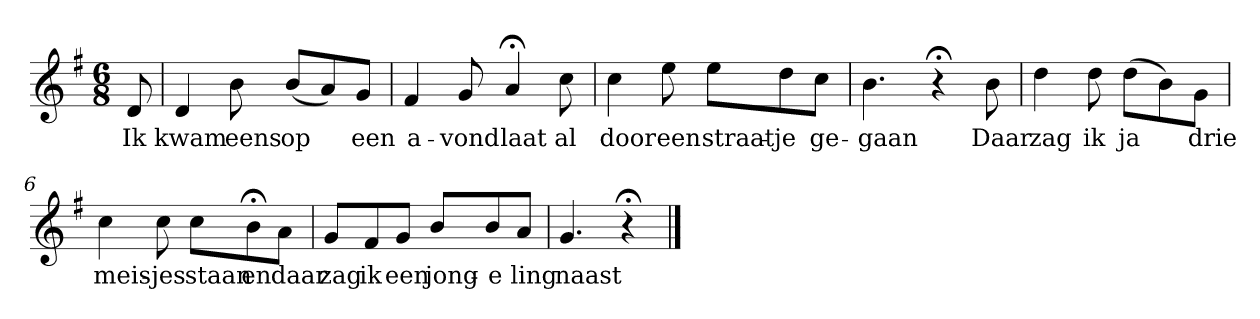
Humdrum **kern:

**kern	**text
*part1	*part1
*staff1	*staff1
*k[f#]	*
*G:	*
*M6/8	*
*MM120	*
=	=
8d	Ik
=1	=1
4d	kwam
8b	eens
(8bL	op
8a)	.
8gJ	een
=2	=2
4f#	a-
8g	-vond
4a;<	laat
8cc	al
=3	=3
4cc	door
8ee	een
8eeL	straat-
8dd	-je
8ccJ	ge-
=4	=4
4.b	-gaan
4r;<	.
8b	Daar
=5	=5
4dd	zag
8dd	ik
(8ddL	ja
8b)	.
8gJ	drie
=6	=6
4cc	meis-
8cc	-jes
8ccL	staan
8b;<	en
8aJ	daar
=7	=7
8gL	zag
8f#	ik
8gJ	een
8bL	jong-
8b	-e
8aJ	ling
=8	=8
4.g	naast
4r;<	.
==	==
*-	*-
